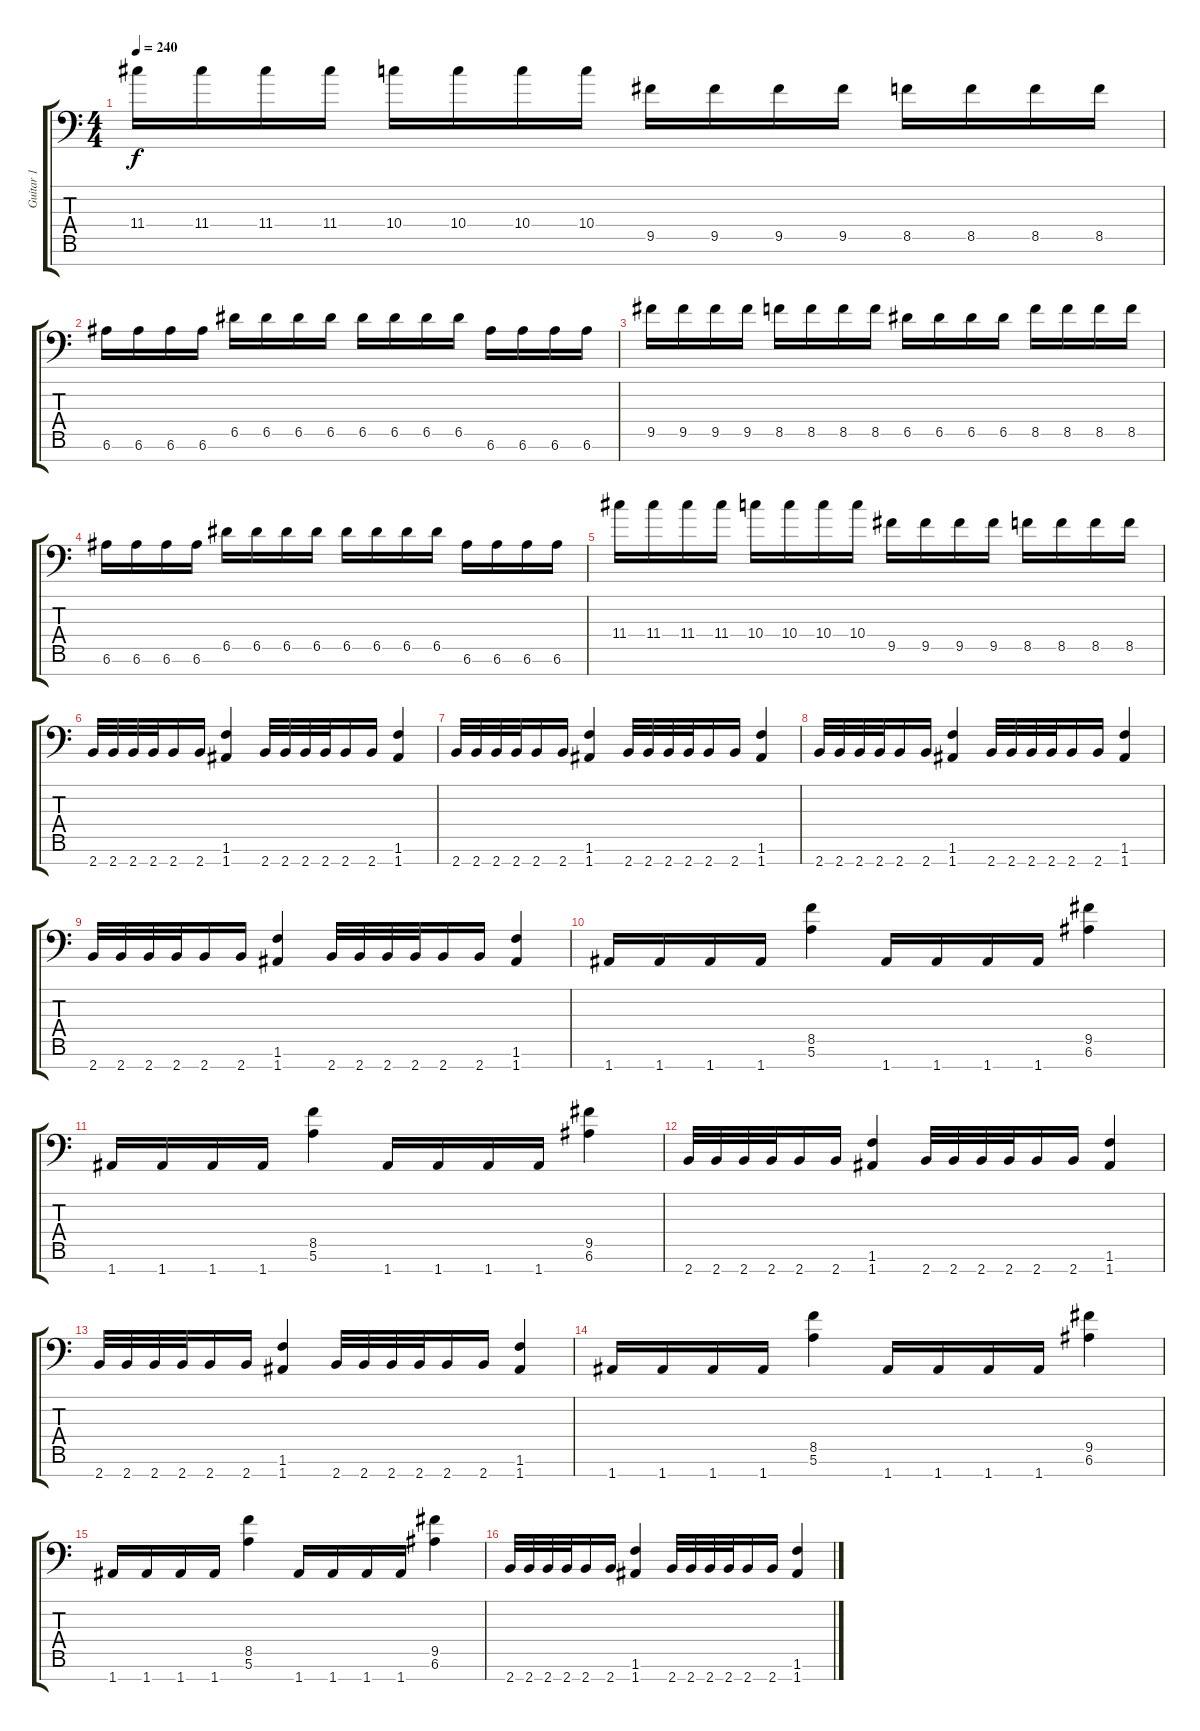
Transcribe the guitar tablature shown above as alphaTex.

\track ("Guitar 1" "Guitar 1") {instrument distortionguitar}
\staff {score tabs}
\tuning (E4 B3 Gb3 D3 A2 E2 A1) {hide}
\ts (4 4)
\tempo 240
\clef f4
\ks c
11.4.16{dy f} 11.4.16 11.4.16 11.4.16 10.4.16 10.4.16 10.4.16 10.4.16 9.5.16 9.5.16 9.5.16 9.5.16 8.5.16 8.5.16 8.5.16 8.5.16 |
6.6.16 6.6.16 6.6.16 6.6.16 6.5.16 6.5.16 6.5.16 6.5.16 6.5.16 6.5.16 6.5.16 6.5.16 6.6.16 6.6.16 6.6.16 6.6.16 |
9.5.16 9.5.16 9.5.16 9.5.16 8.5.16 8.5.16 8.5.16 8.5.16 6.5.16 6.5.16 6.5.16 6.5.16 8.5.16 8.5.16 8.5.16 8.5.16 |
6.6.16 6.6.16 6.6.16 6.6.16 6.5.16 6.5.16 6.5.16 6.5.16 6.5.16 6.5.16 6.5.16 6.5.16 6.6.16 6.6.16 6.6.16 6.6.16 |
11.4.16 11.4.16 11.4.16 11.4.16 10.4.16 10.4.16 10.4.16 10.4.16 9.5.16 9.5.16 9.5.16 9.5.16 8.5.16 8.5.16 8.5.16 8.5.16 |
2.7.32 2.7.32 2.7.32 2.7.32 2.7.16 2.7.16 (1.6 1.7).4 2.7.32 2.7.32 2.7.32 2.7.32 2.7.16 2.7.16 (1.6 1.7).4 |
2.7.32 2.7.32 2.7.32 2.7.32 2.7.16 2.7.16 (1.6 1.7).4 2.7.32 2.7.32 2.7.32 2.7.32 2.7.16 2.7.16 (1.6 1.7).4 |
2.7.32 2.7.32 2.7.32 2.7.32 2.7.16 2.7.16 (1.6 1.7).4 2.7.32 2.7.32 2.7.32 2.7.32 2.7.16 2.7.16 (1.6 1.7).4 |
2.7.32 2.7.32 2.7.32 2.7.32 2.7.16 2.7.16 (1.6 1.7).4 2.7.32 2.7.32 2.7.32 2.7.32 2.7.16 2.7.16 (1.6 1.7).4 |
1.7.16 1.7.16 1.7.16 1.7.16 (8.5 5.6).4 1.7.16 1.7.16 1.7.16 1.7.16 (9.5 6.6).4 |
1.7.16 1.7.16 1.7.16 1.7.16 (8.5 5.6).4 1.7.16 1.7.16 1.7.16 1.7.16 (9.5 6.6).4 |
2.7.32 2.7.32 2.7.32 2.7.32 2.7.16 2.7.16 (1.6 1.7).4 2.7.32 2.7.32 2.7.32 2.7.32 2.7.16 2.7.16 (1.6 1.7).4 |
2.7.32 2.7.32 2.7.32 2.7.32 2.7.16 2.7.16 (1.6 1.7).4 2.7.32 2.7.32 2.7.32 2.7.32 2.7.16 2.7.16 (1.6 1.7).4 |
1.7.16 1.7.16 1.7.16 1.7.16 (8.5 5.6).4 1.7.16 1.7.16 1.7.16 1.7.16 (9.5 6.6).4 |
1.7.16 1.7.16 1.7.16 1.7.16 (8.5 5.6).4 1.7.16 1.7.16 1.7.16 1.7.16 (9.5 6.6).4 |
2.7.32 2.7.32 2.7.32 2.7.32 2.7.16 2.7.16 (1.6 1.7).4 2.7.32 2.7.32 2.7.32 2.7.32 2.7.16 2.7.16 (1.6 1.7).4
